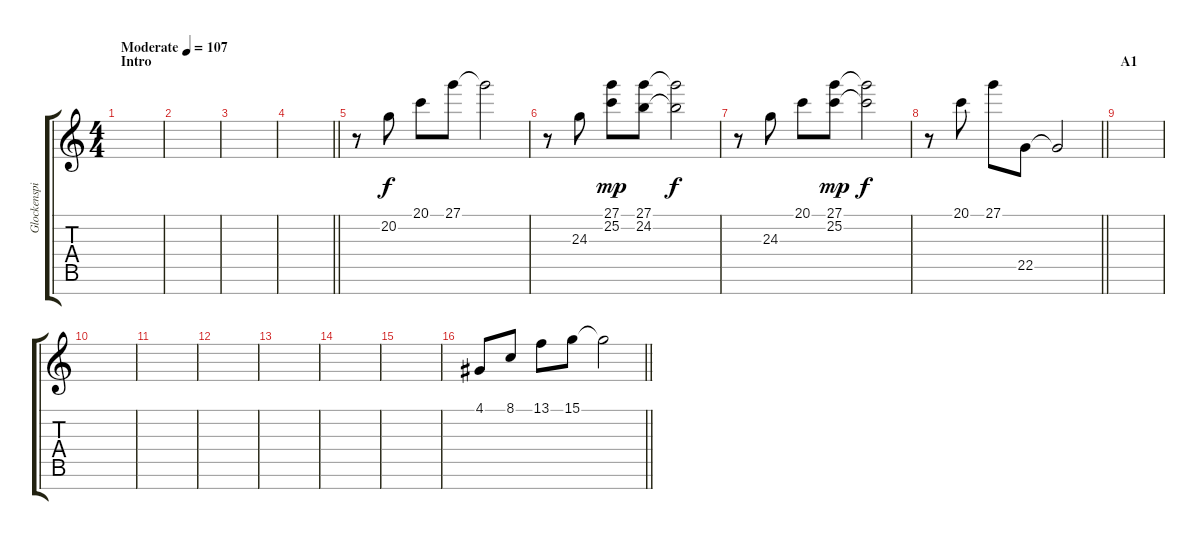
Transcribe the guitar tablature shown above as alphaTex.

\track ("Glockenspiel" "Glockenspi") {instrument glockenspiel}
\staff {score tabs}
\tuning (E4 B3 G3 D3 A2 E2 B1) {hide}
\ts (4 4)
\section ("" "Intro")
\tempo (107 "Moderate")
\clef g2
\ks c
|
|
|
\barLineRight lightlight
|
r.8 20.2.8 20.1.8 27.1.8 27.1{t}.2 |
r.8 24.3.8 (27.1 25.2).8{dy mp} (27.1 24.2).8 (27.1{t} 24.2{t}).2{dy f} |
r.8 24.3.8 20.1.8 (27.1 25.2).8{dy mp} (27.1{t} 25.2{t}).2{dy f} |
\barLineRight lightlight
r.8 20.1.8 27.1.8 22.5.8 22.5{t}.2 |
\section ("" "A1")
|
|
|
|
|
|
|
\barLineRight lightlight
4.1.8 8.1.8 13.1.8 15.1.8 15.1{t}.2
